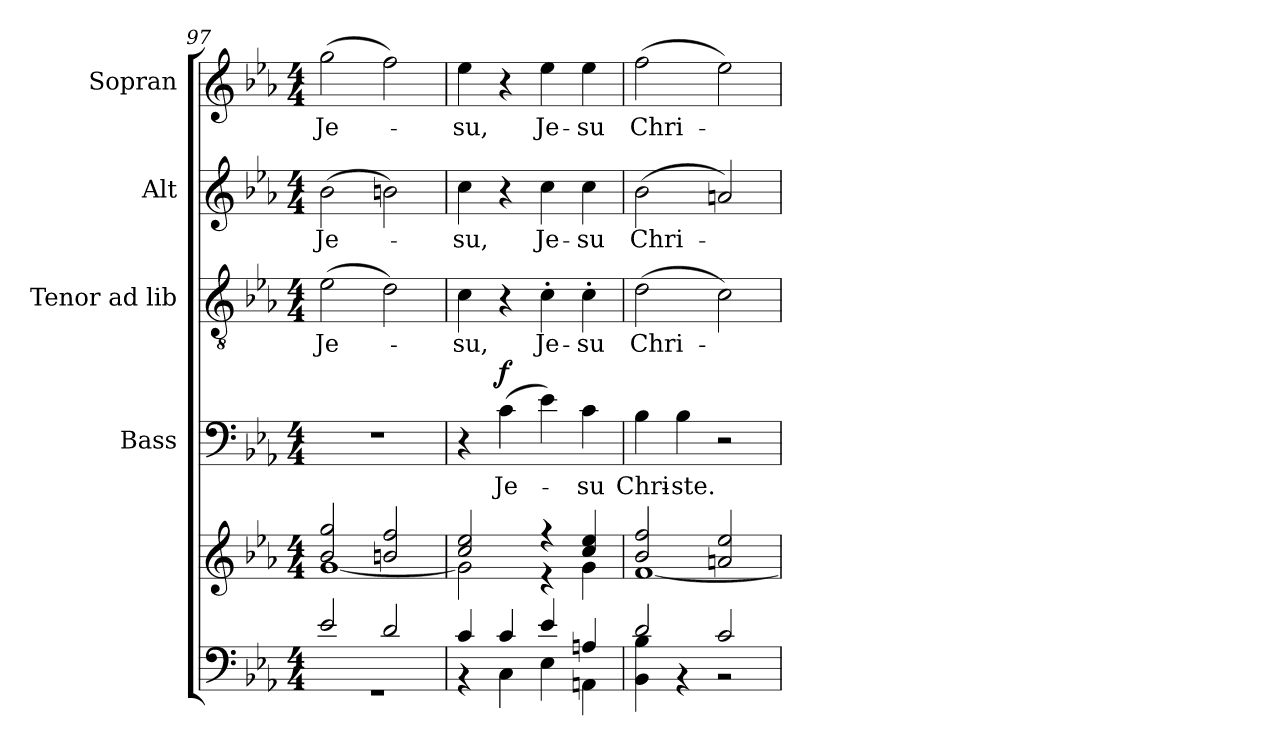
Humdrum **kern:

**kern	**kern	**kern	**text	**dynam	**kern	**text	**kern	**text	**kern	**text
*part5	*part5	*part4	*part4	*part4	*part3	*part3	*part2	*part2	*part1	*part1
*staff6	*staff5	*staff4	*staff4	*staff4	*staff3	*staff3	*staff2	*staff2	*staff1	*staff1
*	*	*I"Bass	*	*	*I"Tenor ad lib	*	*I"Alt	*	*I"Sopran	*
*	*	*I'B	*	*	*I'T	*	*I'A	*	*I'S	*
*clefF4	*clefG2	*clefF4	*	*	*clefGv2	*	*clefG2	*	*clefG2	*
*k[b-e-a-]	*k[b-e-a-]	*k[b-e-a-]	*	*	*k[b-e-a-]	*	*k[b-e-a-]	*	*k[b-e-a-]	*
*E-:	*E-:	*E-:	*	*	*E-:	*	*E-:	*	*E-:	*
*M4/4	*M4/4	*M4/4	*	*	*M4/4	*	*M4/4	*	*M4/4	*
=97	=97	=97	=97	=97	=97	=97	=97	=97	=97	=97
*^	*^	*	*	*	*	*	*	*	*	*
!	!	!	!	!	!	!	!	!LO:LY:b	!	!LO:LY:b	!	!LO:LY:b
2e-/	1rGG	2b-/ 2gg/	[<1g	1r	.	.	(>2e-\	Je-	(>2b-\	Je-	(>2gg\	Je-
2d/	.	2bn/ 2ff/	.	.	.	.	2d\)	.	2bn\)	.	2ff\)	.
=98	=98	=98	=98	=98	=98	=98	=98	=98	=98	=98	=98	=98
!	!	!	!	!	!	!	!	!LO:LY:b	!	!LO:LY:b	!	!LO:LY:b
4c/	4rBB	2cc/ 2ee-/	2g\]	4r	.	.	4c\	-su,	4cc\	-su,	4ee-\	-su,
!	!	!	!	!	!LO:LY:b	!LO:DY:a	!	!	!	!	!	!
4c/	4C\	.	.	(>4c\	Je-	f	4r	.	4r	.	4r	.
!	!	!	!	!	!	!	!	!LO:LY:b	!	!LO:LY:b	!	!LO:LY:b
4e-/	4E-\	4r	4r	4e-\)	.	.	4c'>\	Je-	4cc\	Je-	4ee-\	Je-
!	!	!	!	!	!LO:LY:b	!	!	!LO:LY:b	!	!LO:LY:b	!	!LO:LY:b
4An/	4AAn\	4cc/ 4ee-/	4g\	4c\	-su	.	4c'>\	-su	4cc\	-su	4ee-\	-su
=99	=99	=99	=99	=99	=99	=99	=99	=99	=99	=99	=99	=99
!	!	!	!	!	!LO:LY:b	!	!	!LO:LY:b	!	!LO:LY:b	!	!LO:LY:b
2d/	4BB-\ 4B-\	2b-/ 2ff/	[<1f	4B-\	Chri-	.	(>2d\	Chri-	(>2b-\	Chri-	(>2ff\	Chri-
!	!	!	!	!	!LO:LY:b	!	!	!	!	!	!	!
.	4r	.	.	4B-\	-ste.	.	.	.	.	.	.	.
2c/	2r	2an/ 2ee-/	.	2r	.	.	2c\)	.	2an/)	.	2ee-\)	.
*v	*v	*	*	*	*	*	*	*	*	*	*	*
*	*v	*v	*	*	*	*	*	*	*	*	*
=	=	=	=	=	=	=	=	=	=	=
*-	*-	*-	*-	*-	*-	*-	*-	*-	*-	*-
